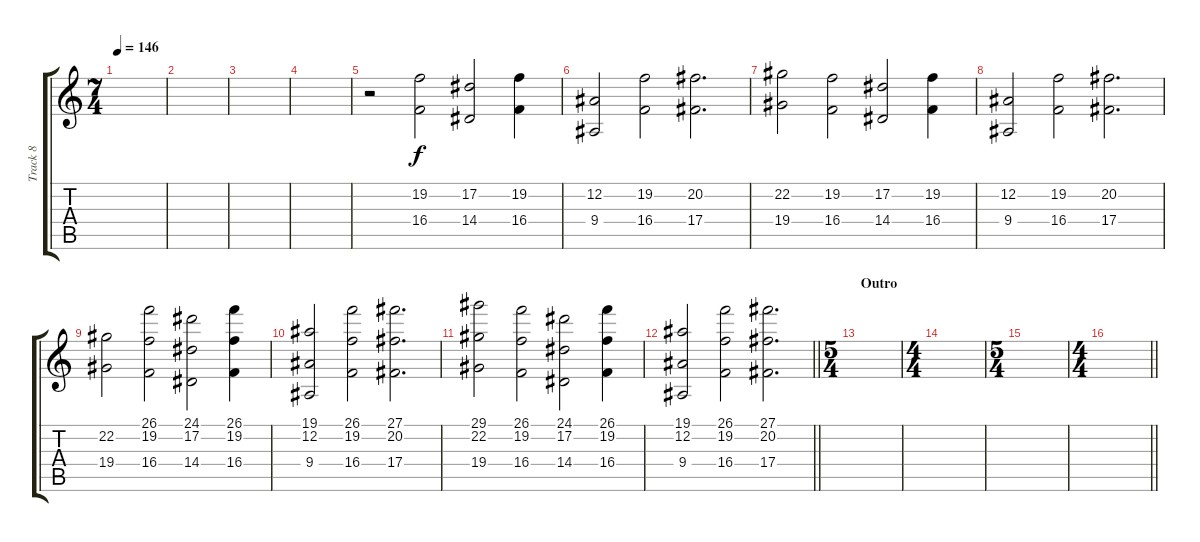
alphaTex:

\track ("Track 8" "Track 8") {instrument stringensemble1}
\staff {score tabs}
\tuning (Eb4 Bb3 Gb3 Db3 Ab2 Eb2) {hide}
\ts (7 4)
\tempo 146
\clef g2
\ks c
|
|
|
|
r.2 (19.2 16.4).2 (17.2 14.4).2 (19.2 16.4).4 |
(12.2 9.4).2 (19.2 16.4).2 (20.2 17.4).2{d} |
(22.2 19.4).2 (19.2 16.4).2 (17.2 14.4).2 (19.2 16.4).4 |
(12.2 9.4).2 (19.2 16.4).2 (20.2 17.4).2{d} |
(22.2 19.4).2 (26.1 19.2 16.4).2 (24.1 17.2 14.4).2 (26.1 19.2 16.4).4 |
(19.1 12.2 9.4).2 (26.1 19.2 16.4).2 (27.1 20.2 17.4).2{d} |
(29.1 22.2 19.4).2 (26.1 19.2 16.4).2 (24.1 17.2 14.4).2 (26.1 19.2 16.4).4 |
\barLineRight lightlight
(19.1 12.2 9.4).2 (26.1 19.2 16.4).2 (27.1 20.2 17.4).2{d} |
\ts (5 4)
\section ("" "Outro")
|
\ts (4 4)
|
\ts (5 4)
|
\ts (4 4)
\barLineRight lightlight
